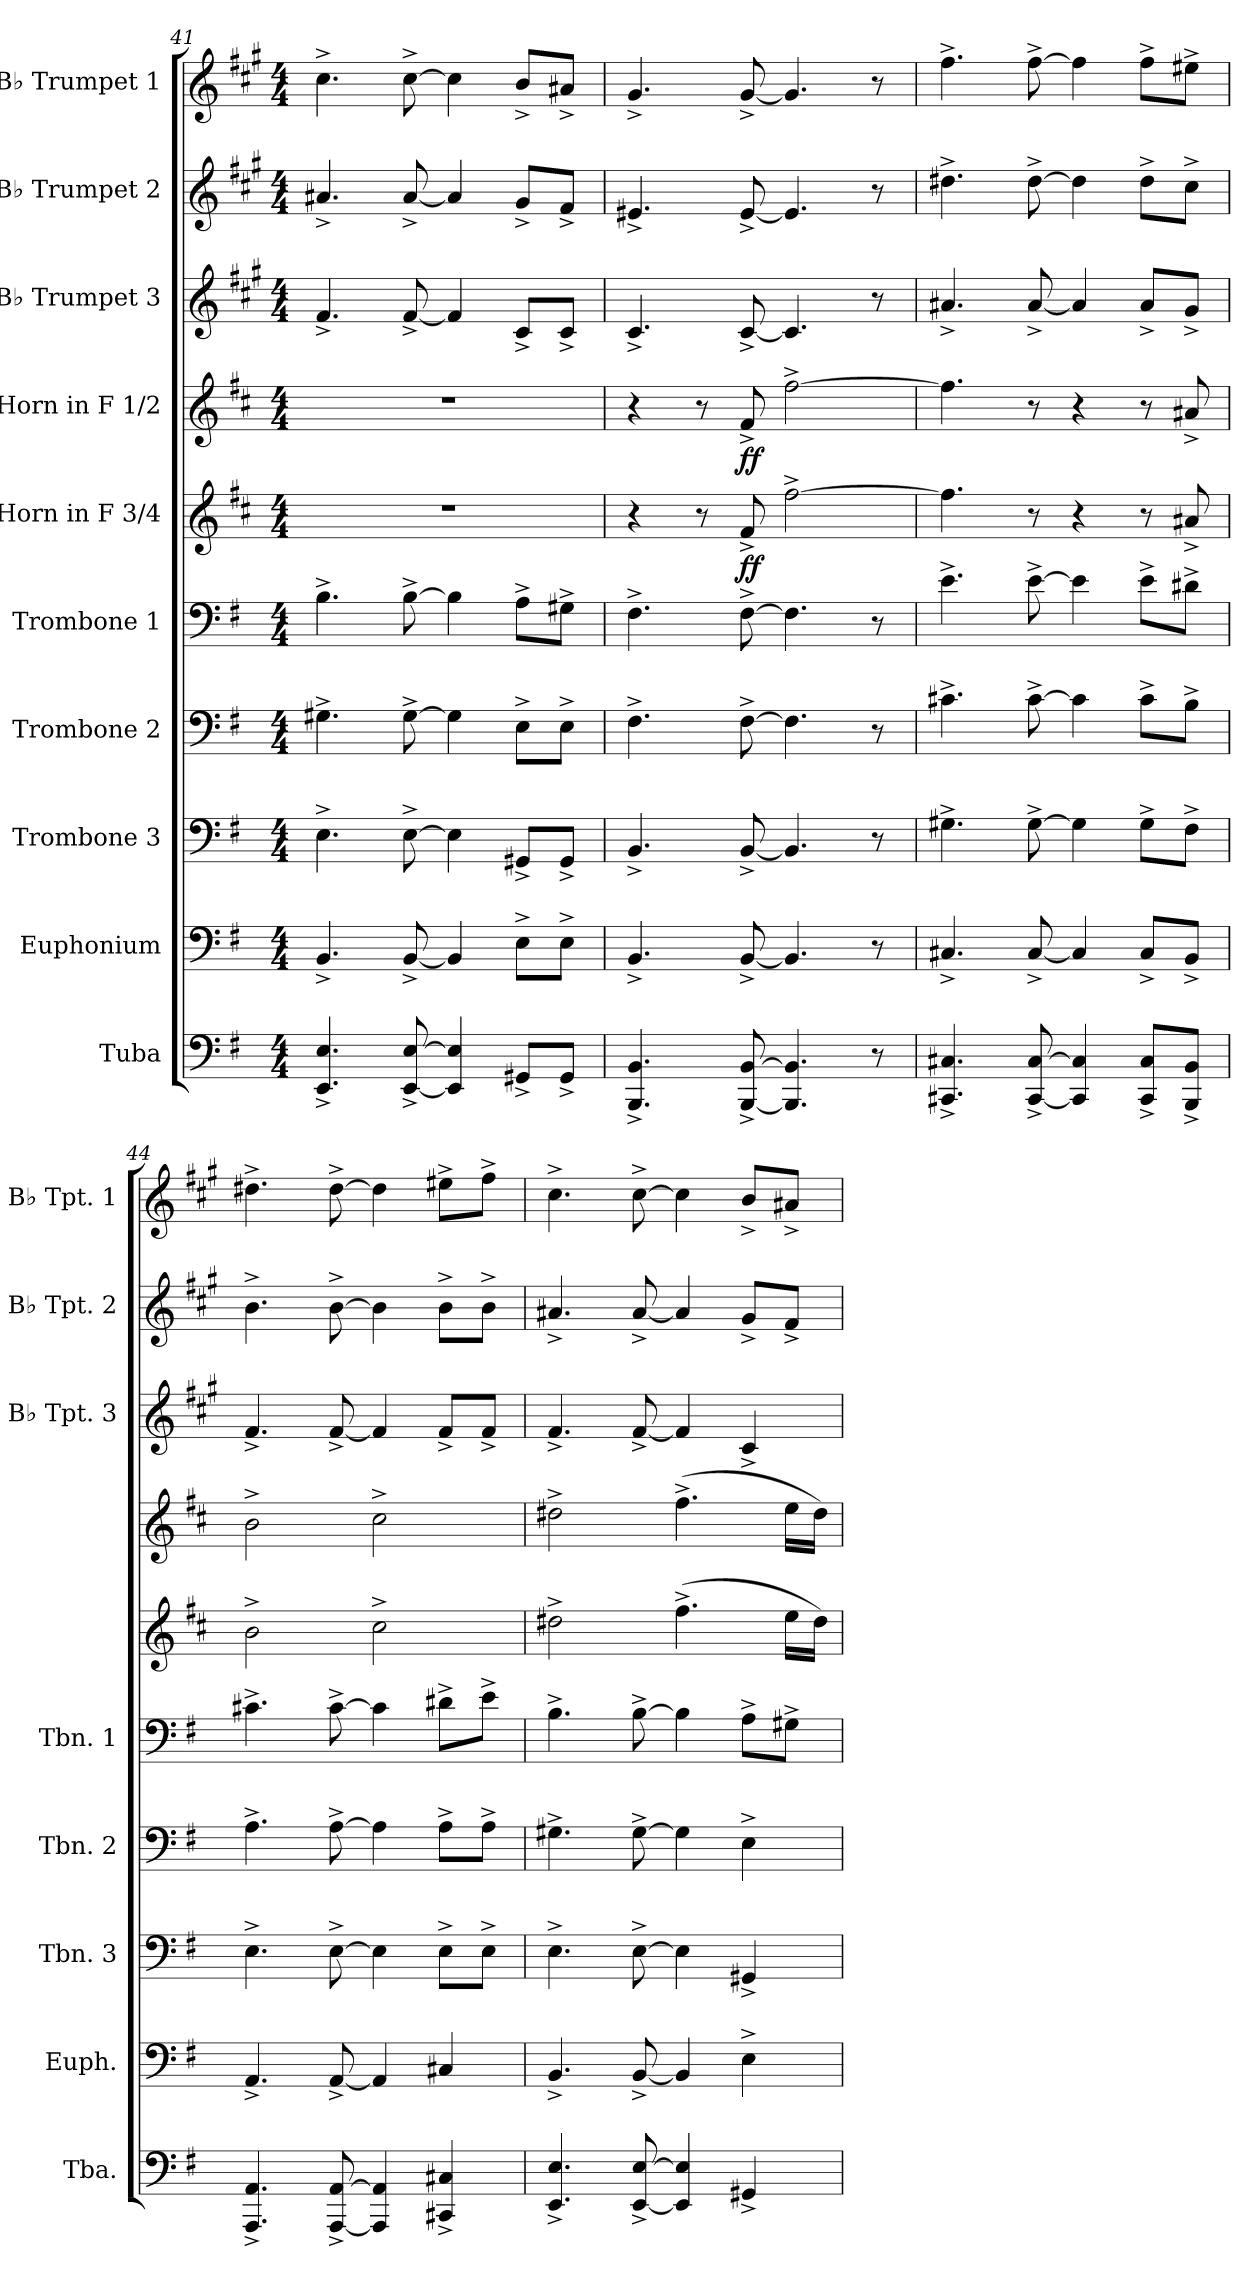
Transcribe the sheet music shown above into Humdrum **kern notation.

**kern	**kern	**kern	**kern	**kern	**kern	**dynam	**kern	**dynam	**kern	**kern	**kern
*part10	*part9	*part8	*part7	*part6	*part5	*part5	*part4	*part4	*part3	*part2	*part1
*staff10	*staff9	*staff8	*staff7	*staff6	*staff5	*staff5	*staff4	*staff4	*staff3	*staff2	*staff1
*I"Tuba	*I"Euphonium	*I"Trombone 3	*I"Trombone 2	*I"Trombone 1	*I"Horn in F 3/4	*	*I"Horn in F 1/2	*	*I"B♭ Trumpet 3	*I"B♭ Trumpet 2	*I"B♭ Trumpet 1
*I'Tba.	*I'Euph.	*I'Tbn. 3	*I'Tbn. 2	*I'Tbn. 1	*	*	*	*	*I'B♭ Tpt. 3	*I'B♭ Tpt. 2	*I'B♭ Tpt. 1
!!LO:PB:g=z
*clefF4	*clefF4	*clefF4	*clefF4	*clefF4	*clefG2	*	*clefG2	*	*clefG2	*clefG2	*clefG2
*	*	*	*	*	*ITrd4c7	*	*ITrd4c7	*	*ITrd1c2	*ITrd1c2	*ITrd1c2
*k[f#]	*k[f#]	*k[f#]	*k[f#]	*k[f#]	*k[f#]	*	*k[f#]	*	*k[f#]	*k[f#]	*k[f#]
*M4/4	*M4/4	*M4/4	*M4/4	*M4/4	*M4/4	*	*M4/4	*	*M4/4	*M4/4	*M4/4
=41	=41	=41	=41	=41	=41	=41	=41	=41	=41	=41	=41
4.EE/^ 4.E/^	4.BB^/	4.E^\	4.G#X^\	4.B^\	1r	.	1r	.	4.e^/	4.g#X^/	4.b^\
[8EE/^ [8E/^	[8BB^/	[8E^\	[8G#^\	[8B^\	.	.	.	.	[8e^/	[8g#^/	[8b^\
4EE/] 4E/]	4BB/]	4E\]	4G#\]	4B\]	.	.	.	.	4e/]	4g#/]	4b\]
8GG#X^/L	8E^\L	8GG#X^/L	8E^\L	8A^\L	.	.	.	.	8B^/L	8f#^/L	8a^/L
8GG#^/J	8E^\J	8GG#^/J	8E^\J	8G#X^\J	.	.	.	.	8B^/J	8e^/J	8g#X^/J
=42	=42	=42	=42	=42	=42	=42	=42	=42	=42	=42	=42
4.BBB/^ 4.BB/^	4.BB^/	4.BB^/	4.F#^\	4.F#^\	4r	.	4r	.	4.B^/	4.d#X^/	4.f#^/
.	.	.	.	.	8r	.	8r	.	.	.	.
!	!	!	!	!	!	!LO:DY:b	!	!LO:DY:b	!	!	!
[8BBB/^ [8BB/^	[8BB^/	[8BB^/	[8F#^\	[8F#^\	8B^/	ff	8B^/	ff	[8B^/	[8d#^/	[8f#^/
4.BBB/] 4.BB/]	4.BB/]	4.BB/]	4.F#\]	4.F#\]	[2b^\	.	[2b^\	.	4.B/]	4.d#/]	4.f#/]
8r	8r	8r	8r	8r	.	.	.	.	8r	8r	8r
=43	=43	=43	=43	=43	=43	=43	=43	=43	=43	=43	=43
4.CC#X/^ 4.C#X/^	4.C#X^/	4.G#X^\	4.c#X^\	4.e^\	4.b\]	.	4.b\]	.	4.g#X^/	4.cc#X^\	4.ee^\
[8CC#/^ [8C#/^	[8C#^/	[8G#^\	[8c#^\	[8e^\	8r	.	8r	.	[8g#^/	[8cc#^\	[8ee^\
4CC#/] 4C#/]	4C#/]	4G#\]	4c#\]	4e\]	4r	.	4r	.	4g#/]	4cc#\]	4ee\]
8CC#/^ 8C#/^L	8C#^/L	8G#^\L	8c#^\L	8e^\L	8r	.	8r	.	8g#^/L	8cc#^\L	8ee^\L
8BBB/^ 8BB/^J	8BB^/J	8F#^\J	8B^\J	8d#X^\J	8d#X^/	.	8d#X^/	.	8f#^/J	8b^\J	8dd#X^\J
=44	=44	=44	=44	=44	=44	=44	=44	=44	=44	=44	=44
4.AAA/^ 4.AA/^	4.AA^/	4.E^\	4.A^\	4.c#X^\	2e^\	.	2e^\	.	4.e^/	4.a^\	4.cc#X^\
[8AAA/^ [8AA/^	[8AA^/	[8E^\	[8A^\	[8c#^\	.	.	.	.	[8e^/	[8a^\	[8cc#^\
4AAA/] 4AA/]	4AA/]	4E\]	4A\]	4c#\]	2f#^\	.	2f#^\	.	4e/]	4a\]	4cc#\]
4CC#X/^ 4C#X/^	4C#X/	8E^\L	8A^\L	8d#X^\L	.	.	.	.	8e^/L	8a^\L	8dd#X^\L
.	.	8E^\J	8A^\J	8e^\J	.	.	.	.	8e^/J	8a^\J	8ee^\J
!!LO:PB:g=z
=45	=45	=45	=45	=45	=45	=45	=45	=45	=45	=45	=45
4.EE/^ 4.E/^	4.BB^/	4.E^\	4.G#X^\	4.B^\	2g#X^\	.	2g#X^\	.	4.e^/	4.g#X^/	4.b^\
[8EE/^ [8E/^	[8BB^/	[8E^\	[8G#^\	[8B^\	.	.	.	.	[8e^/	[8g#^/	[8b^\
4EE/] 4E/]	4BB/]	4E\]	4G#\]	4B\]	(>4.b^\	.	(>4.b^\	.	4e/]	4g#/]	4b\]
4GG#X^/	4E^\	4GG#X^/	4E^\	8A^\L	.	.	.	.	4B^/	8f#^/L	8a^/L
.	.	.	.	8G#X^\J	16a\LL	.	16a\LL	.	.	8e^/J	8g#X^/J
.	.	.	.	.	16g#\JJ)	.	16g#\JJ)	.	.	.	.
=	=	=	=	=	=	=	=	=	=	=	=
*-	*-	*-	*-	*-	*-	*-	*-	*-	*-	*-	*-
